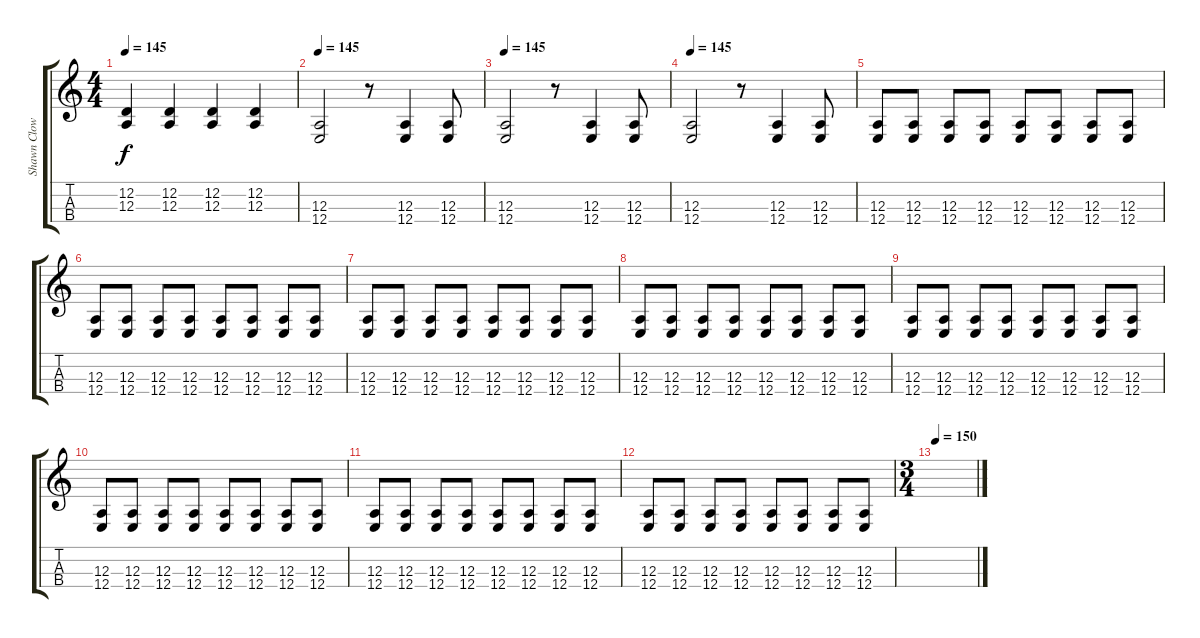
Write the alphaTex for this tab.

\track ("Shawn Clown Crahan" "Shawn Clow") {instrument melodictom}
\staff {score tabs}
\tuning (G3 D3 A2 E2) {hide}
\ts (4 4)
\tempo 145
\clef g2
\ks c
(12.2 12.3).4{dy f} (12.2 12.3).4 (12.2 12.3).4 (12.2 12.3).4 |
\tempo 145
(12.3 12.4).2 r.8 (12.3 12.4).4 (12.3 12.4).8 |
\tempo 145
(12.3 12.4).2 r.8 (12.3 12.4).4 (12.3 12.4).8 |
\tempo 145
(12.3 12.4).2 r.8 (12.3 12.4).4 (12.3 12.4).8 |
(12.3 12.4).8 (12.3 12.4).8 (12.3 12.4).8 (12.3 12.4).8 (12.3 12.4).8 (12.3 12.4).8 (12.3 12.4).8 (12.3 12.4).8 |
(12.3 12.4).8 (12.3 12.4).8 (12.3 12.4).8 (12.3 12.4).8 (12.3 12.4).8 (12.3 12.4).8 (12.3 12.4).8 (12.3 12.4).8 |
(12.3 12.4).8 (12.3 12.4).8 (12.3 12.4).8 (12.3 12.4).8 (12.3 12.4).8 (12.3 12.4).8 (12.3 12.4).8 (12.3 12.4).8 |
(12.3 12.4).8 (12.3 12.4).8 (12.3 12.4).8 (12.3 12.4).8 (12.3 12.4).8 (12.3 12.4).8 (12.3 12.4).8 (12.3 12.4).8 |
(12.3 12.4).8 (12.3 12.4).8 (12.3 12.4).8 (12.3 12.4).8 (12.3 12.4).8 (12.3 12.4).8 (12.3 12.4).8 (12.3 12.4).8 |
(12.3 12.4).8 (12.3 12.4).8 (12.3 12.4).8 (12.3 12.4).8 (12.3 12.4).8 (12.3 12.4).8 (12.3 12.4).8 (12.3 12.4).8 |
(12.3 12.4).8 (12.3 12.4).8 (12.3 12.4).8 (12.3 12.4).8 (12.3 12.4).8 (12.3 12.4).8 (12.3 12.4).8 (12.3 12.4).8 |
(12.3 12.4).8 (12.3 12.4).8 (12.3 12.4).8 (12.3 12.4).8 (12.3 12.4).8 (12.3 12.4).8 (12.3 12.4).8 (12.3 12.4).8 |
\ts (3 4)
\tempo 150
